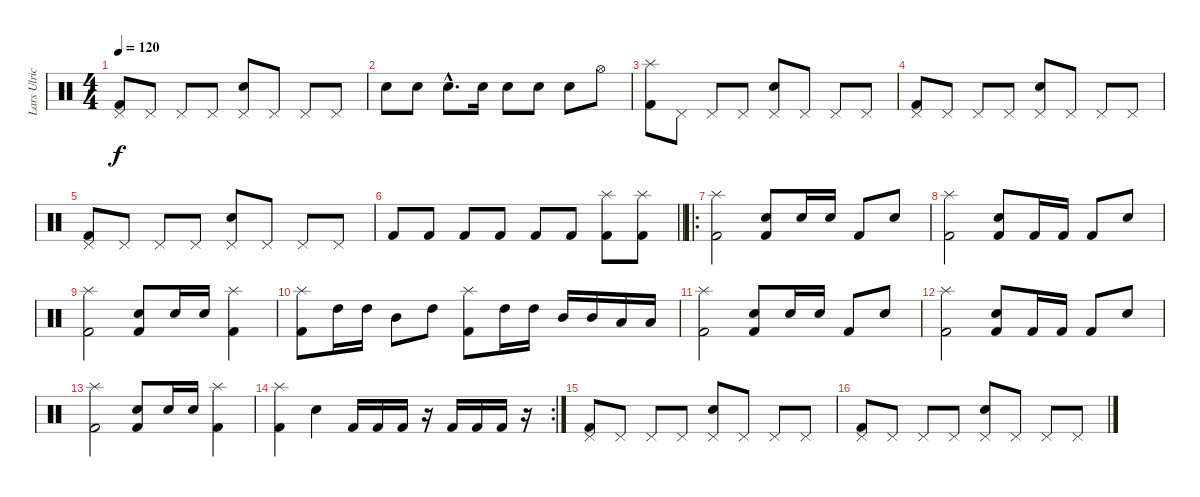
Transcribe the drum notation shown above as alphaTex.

\track ("Lars Ulrich" "Lars Ulric") {instrument percussion}
\staff {score}
\articulation defaults
\ts (4 4)
\tempo 120
\clef neutral
\ks c
("Pedal Hi-Hat (hit)" "Kick (hit) 2").8{dy f} "Pedal Hi-Hat (hit)".8 "Pedal Hi-Hat (hit)".8 "Pedal Hi-Hat (hit)".8 ("Pedal Hi-Hat (hit)" "Snare (hit) 2").8 "Pedal Hi-Hat (hit)".8 "Pedal Hi-Hat (hit)".8 "Pedal Hi-Hat (hit)".8 |
"Electric Snare (hit)".8 "Electric Snare (hit)".8 "Electric Snare (hit)"{hac}.8{d} "Electric Snare (hit)".16 "Electric Snare (hit)".8 "Electric Snare (hit)".8 "Electric Snare (hit)".8 "Hi-Hat (open)".8 |
("Splash (hit)" "Kick (hit) 2").8 "Pedal Hi-Hat (hit)".8 "Pedal Hi-Hat (hit)".8 "Pedal Hi-Hat (hit)".8 ("Pedal Hi-Hat (hit)" "Snare (hit) 2").8 "Pedal Hi-Hat (hit)".8 "Pedal Hi-Hat (hit)".8 "Pedal Hi-Hat (hit)".8 |
("Pedal Hi-Hat (hit)" "Kick (hit) 2").8 "Pedal Hi-Hat (hit)".8 "Pedal Hi-Hat (hit)".8 "Pedal Hi-Hat (hit)".8 ("Pedal Hi-Hat (hit)" "Snare (hit) 2").8 "Pedal Hi-Hat (hit)".8 "Pedal Hi-Hat (hit)".8 "Pedal Hi-Hat (hit)".8 |
("Pedal Hi-Hat (hit)" "Kick (hit) 2").8 "Pedal Hi-Hat (hit)".8 "Pedal Hi-Hat (hit)".8 "Pedal Hi-Hat (hit)".8 ("Pedal Hi-Hat (hit)" "Snare (hit) 2").8 "Pedal Hi-Hat (hit)".8 "Pedal Hi-Hat (hit)".8 "Pedal Hi-Hat (hit)".8 |
\barLineRight lightlight "Kick (hit) 2".8 "Kick (hit) 2".8 "Kick (hit) 2".8 "Kick (hit) 2".8 "Kick (hit) 2".8 "Kick (hit) 2".8
("Splash (hit)" "Kick (hit) 2").8 ("Splash (hit)" "Kick (hit) 2").8 |
\ro
("Splash (hit)" "Kick (hit) 2").2 ("Snare (hit) 2" "Kick (hit) 2").8 "Snare (hit) 2".16 "Snare (hit) 2".16 "Kick (hit) 2".8 "Snare (hit) 2".8 |
("Splash (hit)" "Kick (hit) 2").2 ("Snare (hit) 2" "Kick (hit) 2").8 "Kick (hit) 2".16 "Kick (hit) 2".16 "Kick (hit) 2".8 "Snare (hit) 2".8 |
("Splash (hit)" "Kick (hit) 2").2 ("Snare (hit) 2" "Kick (hit) 2").8 "Snare (hit) 2".16 "Snare (hit) 2".16 ("Splash (hit)" "Kick (hit) 2").4 |
("Splash (hit)" "Kick (hit) 2").8 "High Tom (hit)".16 "High Tom (hit)".16 "Mid Tom (hit)".8 "High Tom (hit)".8 ("Splash (hit)" "Kick (hit) 2").8 "High Tom (hit)".16 "High Tom (hit)".16 "Mid Tom (hit)".16 "Mid Tom (hit)".16 "Low Tom (hit)".16 "Low Tom (hit)".16 |
("Splash (hit)" "Kick (hit) 2").2 ("Snare (hit) 2" "Kick (hit) 2").8 "Snare (hit) 2".16 "Snare (hit) 2".16 "Kick (hit) 2".8 "Snare (hit) 2".8 |
("Splash (hit)" "Kick (hit) 2").2 ("Snare (hit) 2" "Kick (hit) 2").8 "Kick (hit) 2".16 "Kick (hit) 2".16 "Kick (hit) 2".8 "Snare (hit) 2".8 |
("Splash (hit)" "Kick (hit) 2").2 ("Snare (hit) 2" "Kick (hit) 2").8 "Snare (hit) 2".16 "Snare (hit) 2".16 ("Splash (hit)" "Kick (hit) 2").4 |
\rc 2
("Splash (hit)" "Kick (hit) 2").4 "Snare (hit) 2".4 "Kick (hit) 2".16 "Kick (hit) 2".16 "Kick (hit) 2".16 r.16 "Kick (hit) 2".16 "Kick (hit) 2".16 "Kick (hit) 2".16 r.16 |
("Pedal Hi-Hat (hit)" "Kick (hit) 2").8 "Pedal Hi-Hat (hit)".8 "Pedal Hi-Hat (hit)".8 "Pedal Hi-Hat (hit)".8 ("Pedal Hi-Hat (hit)" "Snare (hit) 2").8 "Pedal Hi-Hat (hit)".8 "Pedal Hi-Hat (hit)".8 "Pedal Hi-Hat (hit)".8 |
("Pedal Hi-Hat (hit)" "Kick (hit) 2").8 "Pedal Hi-Hat (hit)".8 "Pedal Hi-Hat (hit)".8 "Pedal Hi-Hat (hit)".8 ("Pedal Hi-Hat (hit)" "Snare (hit) 2").8 "Pedal Hi-Hat (hit)".8 "Pedal Hi-Hat (hit)".8 "Pedal Hi-Hat (hit)".8
